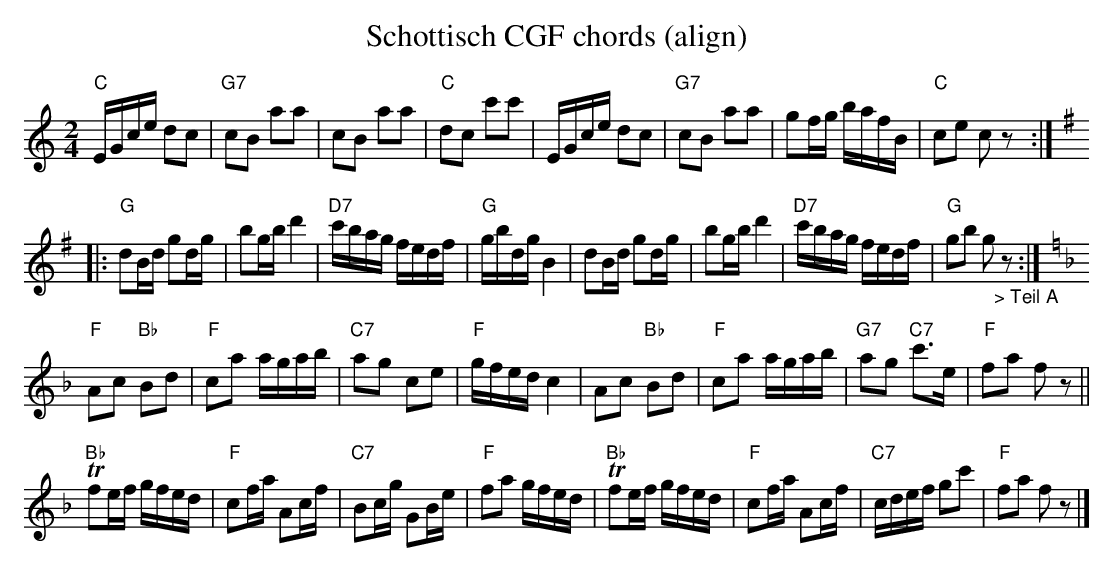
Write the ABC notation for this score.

X:1
T: Schottisch CGF chords (align)
M:2/4
L:1/16
K:C %%MIDI gchordon
"C"EGce d2c2 | "G7"c2B2 a2a2 | c2B2 a2a2 | "C"d2c2 c'2c'2 | EGce d2c2 | "G7"c2B2 a2a2 | \
g2fg bafB | "C"c2e2 c2z2 :: [K:G]
 "G"d2Bd g2dg | b2gb d'4 | "D7"c'bag fedf | "G"gbdg B4 | \
d2Bd g2dg | b2gb d'4 | "D7"c'bag fedf | "G"g2b2 g2"_> Teil A"z2 :|
 [K:F] "F"A2c2 "Bb"B2d2 | \
"F"c2a2 agab | "C7"a2g2 c2e2 | "F"gfed  c4 | A2c2 "Bb"B2d2 | "F"c2a2 agab | "G7"a2g2 "C7"c'3e | \
"F"f2a2 f2z2 ||
 "Bb"Tf2ef gfed | "F"c2fa A2cf | "C7"B2cg G2Be | "F"f2a2 gfed | \
"Bb"Tf2ef gfed | "F"c2fa A2cf | "C7"cdef g2c'2 | "F"f2a2 f2z2 |]
